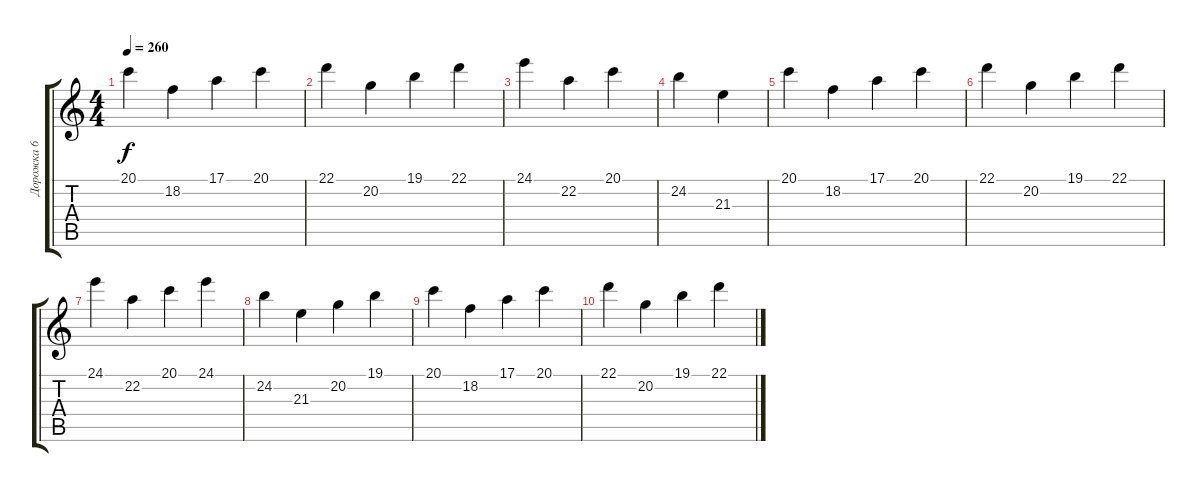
\track ("Дорожка 6" "Дорожка 6") {instrument fx1rain}
\staff {score tabs}
\tuning (E4 B3 G3 D3 A2 E2) {hide}
\ts (4 4)
\tempo 260
\clef g2
\ks c
20.1.4{dy f} 18.2.4 17.1.4 20.1.4 |
22.1.4 20.2.4 19.1.4 22.1.4 |
24.1.4 22.2.4 20.1.4 |
24.2.4 21.3.4 |
20.1.4 18.2.4 17.1.4 20.1.4 |
22.1.4 20.2.4 19.1.4 22.1.4 |
24.1.4 22.2.4 20.1.4 24.1.4 |
24.2.4 21.3.4 20.2.4 19.1.4 |
20.1.4 18.2.4 17.1.4 20.1.4 |
22.1.4 20.2.4 19.1.4 22.1.4
